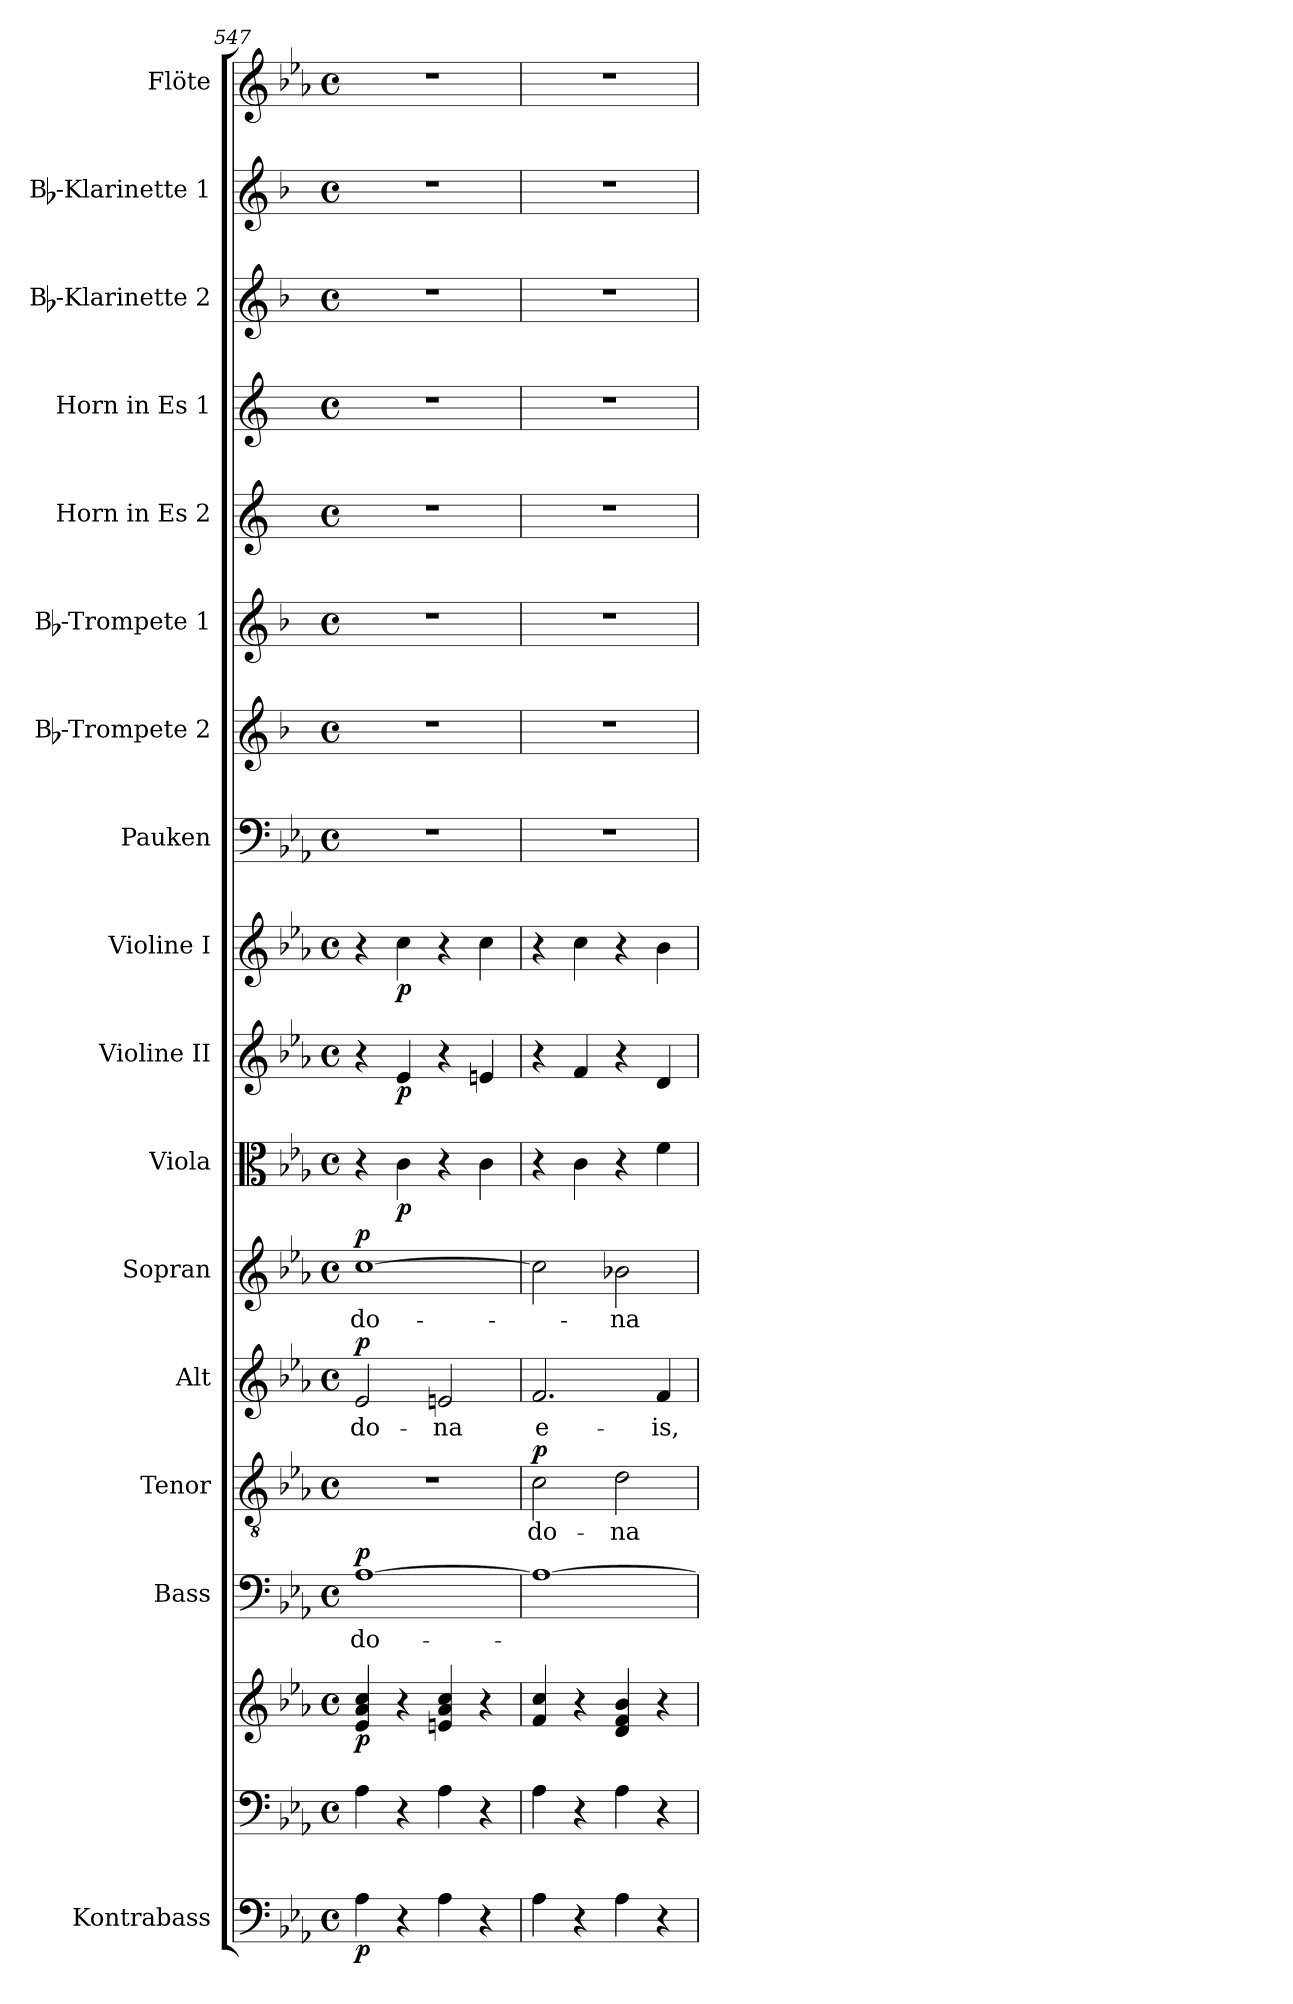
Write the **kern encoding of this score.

**kern	**dynam	**kern	**kern	**dynam	**kern	**text	**dynam	**kern	**text	**dynam	**kern	**text	**dynam	**kern	**text	**dynam	**kern	**dynam	**kern	**dynam	**kern	**dynam	**kern	**kern	**kern	**kern	**kern	**kern	**kern	**kern
*part17	*part17	*part16	*part16	*part16	*part15	*part15	*part15	*part14	*part14	*part14	*part13	*part13	*part13	*part12	*part12	*part12	*part11	*part11	*part10	*part10	*part9	*part9	*part8	*part7	*part6	*part5	*part4	*part3	*part2	*part1
*staff18	*staff18	*staff17	*staff16	*staff16/17	*staff15	*staff15	*staff15	*staff14	*staff14	*staff14	*staff13	*staff13	*staff13	*staff12	*staff12	*staff12	*staff11	*staff11	*staff10	*staff10	*staff9	*staff9	*staff8	*staff7	*staff6	*staff5	*staff4	*staff3	*staff2	*staff1
*I"Kontrabass	*	*	*	*	*I"Bass	*	*	*I"Tenor	*	*	*I"Alt	*	*	*I"Sopran	*	*	*I"Viola	*	*I"Violine II	*	*I"Violine I	*	*I"Pauken	*I"Bb-Trompete 2	*I"Bb-Trompete 1	*I"Horn in Es 2	*I"Horn in Es 1	*I"Bb-Klarinette 2	*I"Bb-Klarinette 1	*I"Flöte
*I'Kb.	*	*	*	*	*I'B.	*	*	*I'T.	*	*	*I'A.	*	*	*I'S.	*	*	*I'Vla.	*	*I'Vl. II	*	*I'Vl. I	*	*I'Pk.	*I'Bb Trp. 2	*I'Bb Trp. 1	*	*	*I'Bb Kl. 2	*I'Bb Kl. 1	*I'Fl.
*clefF4	*	*clefF4	*clefG2	*	*clefF4	*	*	*clefGv2	*	*	*clefG2	*	*	*clefG2	*	*	*clefC3	*	*clefG2	*	*clefG2	*	*clefF4	*clefG2	*clefG2	*clefG2	*clefG2	*clefG2	*clefG2	*clefG2
*ITrd7c12	*	*	*	*	*	*	*	*	*	*	*	*	*	*	*	*	*	*	*	*	*	*	*	*ITrd1c2	*ITrd1c2	*ITrd5c9	*ITrd5c9	*ITrd1c2	*ITrd1c2	*
*k[b-e-a-]	*	*k[b-e-a-]	*k[b-e-a-]	*	*k[b-e-a-]	*	*	*k[b-e-a-]	*	*	*k[b-e-a-]	*	*	*k[b-e-a-]	*	*	*k[b-e-a-]	*	*k[b-e-a-]	*	*k[b-e-a-]	*	*k[b-e-a-]	*k[b-e-a-]	*k[b-e-a-]	*k[b-e-a-]	*k[b-e-a-]	*k[b-e-a-]	*k[b-e-a-]	*k[b-e-a-]
*E-:	*	*E-:	*E-:	*	*E-:	*	*	*E-:	*	*	*E-:	*	*	*E-:	*	*	*E-:	*	*E-:	*	*E-:	*	*E-:	*E-:	*E-:	*E-:	*E-:	*E-:	*E-:	*E-:
*M4/4	*	*M4/4	*M4/4	*	*M4/4	*	*	*M4/4	*	*	*M4/4	*	*	*M4/4	*	*	*M4/4	*	*M4/4	*	*M4/4	*	*M4/4	*M4/4	*M4/4	*M4/4	*M4/4	*M4/4	*M4/4	*M4/4
*met(c)	*	*met(c)	*met(c)	*	*met(c)	*	*	*met(c)	*	*	*met(c)	*	*	*met(c)	*	*	*met(c)	*	*met(c)	*	*met(c)	*	*met(c)	*met(c)	*met(c)	*met(c)	*met(c)	*met(c)	*met(c)	*met(c)
=547	=547	=547	=547	=547	=547	=547	=547	=547	=547	=547	=547	=547	=547	=547	=547	=547	=547	=547	=547	=547	=547	=547	=547	=547	=547	=547	=547	=547	=547	=547
!	!LO:DY:b	!	!	!LO:DY:b	!	!LO:LY:b	!LO:DY:a	!	!	!	!	!LO:LY:b	!LO:DY:a	!	!LO:LY:b	!LO:DY:a	!	!	!	!	!	!	!	!	!	!	!	!	!	!
4AA-\	p	4A-\	4e-/ 4a-/ 4cc/	p	[1A-	do-	p	1r	.	.	2e-/	do-	p	[1cc	do-	p	4r	.	4r	.	4r	.	1r	1r	1r	1r	1r	1r	1r	1r
!	!	!	!	!	!	!	!	!	!	!	!	!	!	!	!	!	!	!LO:DY:b	!	!LO:DY:b	!	!LO:DY:b	!	!	!	!	!	!	!	!
4r	.	4r	4r	.	.	.	.	.	.	.	.	.	.	.	.	.	4c\	p	4e-/	p	4cc\	p	.	.	.	.	.	.	.	.
!	!	!	!	!	!	!	!	!	!	!	!	!LO:LY:b	!	!	!	!	!	!	!	!	!	!	!	!	!	!	!	!	!	!
4AA-\	.	4A-\	4en/ 4a-/ 4cc/	.	.	.	.	.	.	.	2en/	-na	.	.	.	.	4r	.	4r	.	4r	.	.	.	.	.	.	.	.	.
4r	.	4r	4r	.	.	.	.	.	.	.	.	.	.	.	.	.	4c\	.	4en/	.	4cc\	.	.	.	.	.	.	.	.	.
=548	=548	=548	=548	=548	=548	=548	=548	=548	=548	=548	=548	=548	=548	=548	=548	=548	=548	=548	=548	=548	=548	=548	=548	=548	=548	=548	=548	=548	=548	=548
!	!	!	!	!	!	!	!	!	!LO:LY:b	!LO:DY:a	!	!LO:LY:b	!	!	!	!	!	!	!	!	!	!	!	!	!	!	!	!	!	!
4AA-\	.	4A-\	4f/ 4cc/	.	1A-_	.	.	2c\	do-	p	2.f/	e-	.	2cc\]	.	.	4r	.	4r	.	4r	.	1r	1r	1r	1r	1r	1r	1r	1r
4r	.	4r	4r	.	.	.	.	.	.	.	.	.	.	.	.	.	4c\	.	4f/	.	4cc\	.	.	.	.	.	.	.	.	.
!	!	!	!	!	!	!	!	!	!LO:LY:b	!	!	!	!	!	!LO:LY:b	!	!	!	!	!	!	!	!	!	!	!	!	!	!	!
4AA-\	.	4A-\	4d/ 4f/ 4b-/	.	.	.	.	2d\	-na	.	.	.	.	2b-X\	-na	.	4r	.	4r	.	4r	.	.	.	.	.	.	.	.	.
!	!	!	!	!	!	!	!	!	!	!	!	!LO:LY:b	!	!	!	!	!	!	!	!	!	!	!	!	!	!	!	!	!	!
4r	.	4r	4r	.	.	.	.	.	.	.	4f/	-is,	.	.	.	.	4f\	.	4d/	.	4b-\	.	.	.	.	.	.	.	.	.
=	=	=	=	=	=	=	=	=	=	=	=	=	=	=	=	=	=	=	=	=	=	=	=	=	=	=	=	=	=	=
*-	*-	*-	*-	*-	*-	*-	*-	*-	*-	*-	*-	*-	*-	*-	*-	*-	*-	*-	*-	*-	*-	*-	*-	*-	*-	*-	*-	*-	*-	*-
